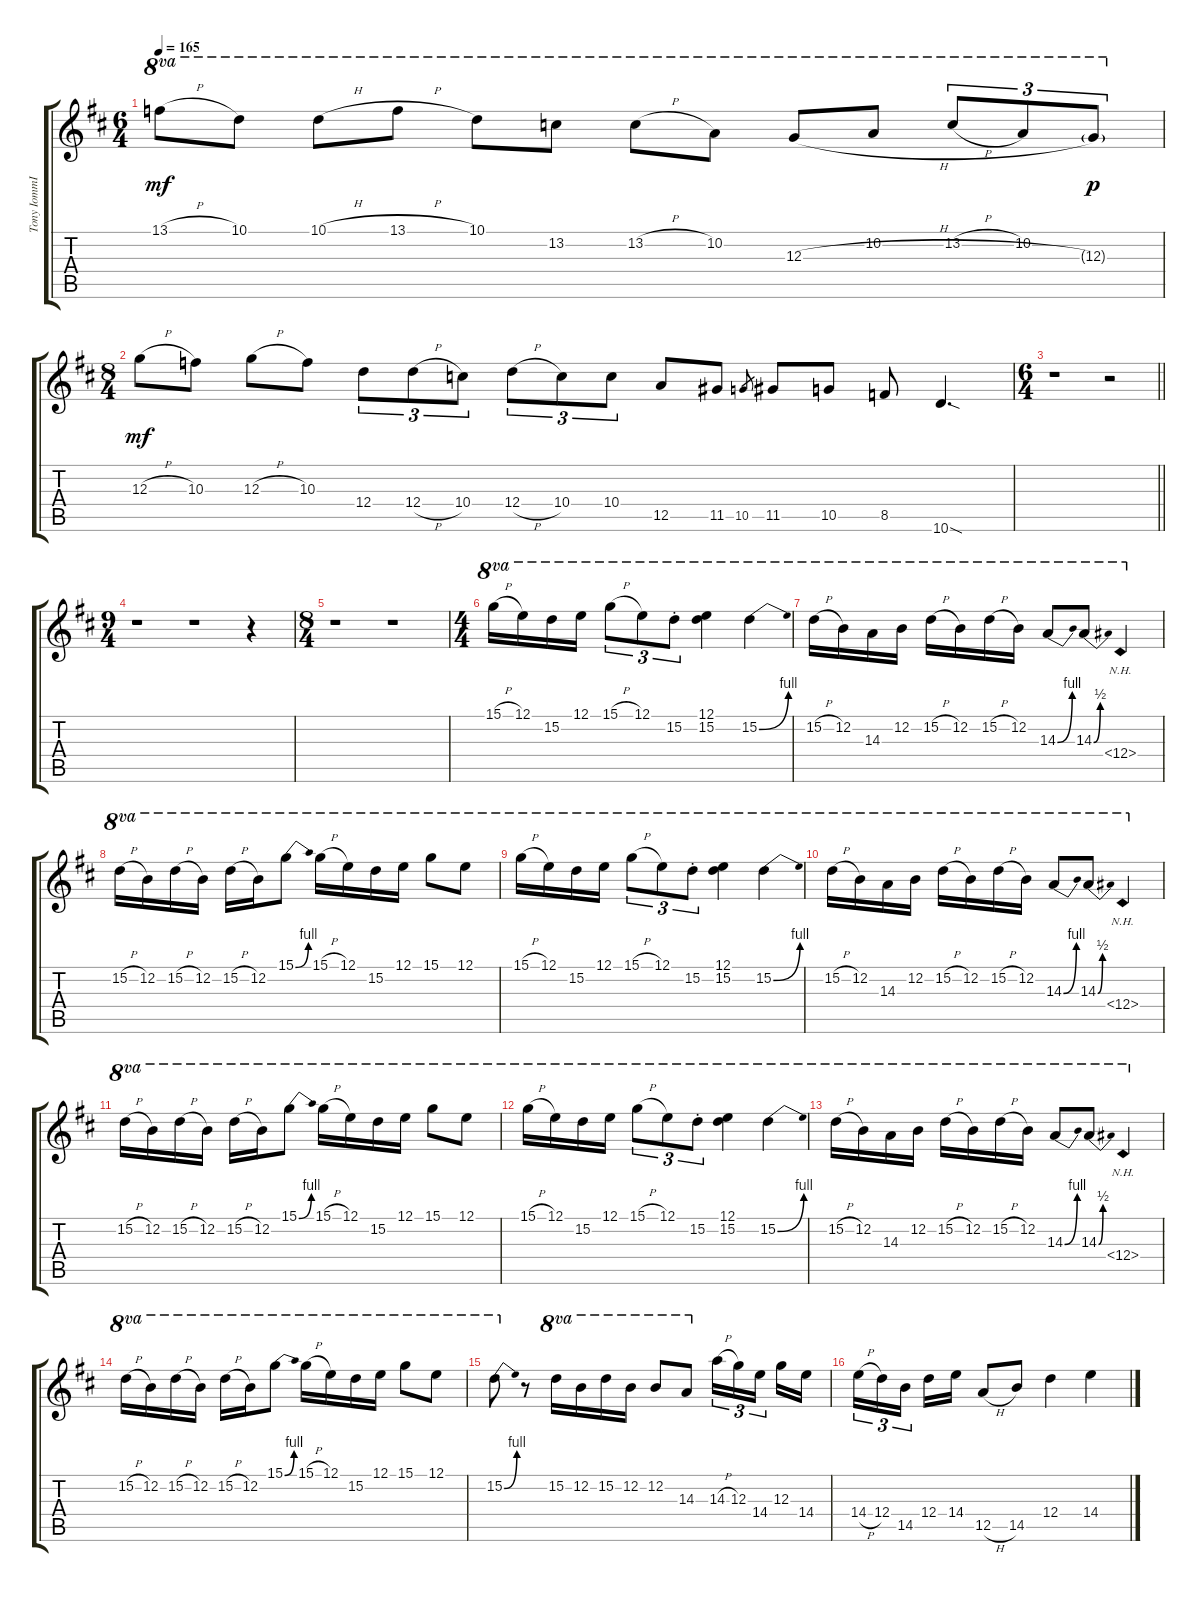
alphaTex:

\track ("Tony IommI Distortion (Lead II)" "Tony IommI") {instrument distortionguitar}
\staff {score tabs}
\tuning (E4 B3 G3 D3 A2 E2) {hide}
\ts (6 4)
\tempo 165
\clef g2
\ks d
13.1{h}.8{ot 8va dy mf} 10.1.8{ot 8va} 10.1{h}.8{ot 8va} 13.1{h}.8{ot 8va} 10.1.8{ot 8va} 13.2.8{ot 8va} 13.2{h}.8{ot 8va} 10.2.8{ot 8va} 12.3{h}.8{ot 8va} 10.2.8{ot 8va} 13.2{h}.8{tu (3 2) ot 8va} 10.2.8{tu (3 2) ot 8va} 12.3{g}.8{tu (3 2) ot 8va dy p} |
\ts (8 4)
12.3{h}.8{dy mf} 10.3.8 12.3{h}.8 10.3.8 12.4.8{tu (3 2)} 12.4{h}.8{tu (3 2)} 10.4.8{tu (3 2)} 12.4{h}.8{tu (3 2)} 10.4.8{tu (3 2)} 10.4.8{tu (3 2)} 12.5.8 11.5.8 10.5.8{gr} 11.5.8 10.5.8 8.5.8 10.6{sod}.4{d} |
\ts (6 4)
\barLineRight lightlight
r.1 r.2 |
\ts (9 4)
r.1 r.1 r.4 |
\ts (8 4)
r.1 r.1 |
\ts (4 4)
15.1{h}.16{ot 8va} 12.1.16{ot 8va} 15.2.16{ot 8va} 12.1.16{ot 8va} 15.1{h}.8{tu (3 2) ot 8va} 12.1.8{tu (3 2) ot 8va} 15.2{st}.8{tu (3 2) ot 8va} (12.1 15.2).4{ot 8va} 15.2{be (bend 0 0 60 4)}.4{ot 8va} |
15.2{h}.16{ot 8va} 12.2.16{ot 8va} 14.3.16{ot 8va} 12.2.16{ot 8va} 15.2{h}.16{ot 8va} 12.2.16{ot 8va} 15.2{h}.16{ot 8va} 12.2.16{ot 8va} 14.3{be (bend 0 0 60 4)}.8{ot 8va} 14.3{be (bend 0 0 60 2)}.8{ot 8va} 12.4{nh}.4{ot 8va} |
15.2{h}.16{ot 8va} 12.2.16{ot 8va} 15.2{h}.16{ot 8va} 12.2.16{ot 8va} 15.2{h}.16{ot 8va} 12.2.16{ot 8va} 15.1{be (bend 0 0 60 4)}.8{ot 8va} 15.1{h}.16{ot 8va} 12.1.16{ot 8va} 15.2.16{ot 8va} 12.1.16{ot 8va} 15.1.8{ot 8va} 12.1.8{ot 8va} |
15.1{h}.16{ot 8va} 12.1.16{ot 8va} 15.2.16{ot 8va} 12.1.16{ot 8va} 15.1{h}.8{tu (3 2) ot 8va} 12.1.8{tu (3 2) ot 8va} 15.2{st}.8{tu (3 2) ot 8va} (12.1 15.2).4{ot 8va} 15.2{be (bend 0 0 60 4)}.4{ot 8va} |
15.2{h}.16{ot 8va} 12.2.16{ot 8va} 14.3.16{ot 8va} 12.2.16{ot 8va} 15.2{h}.16{ot 8va} 12.2.16{ot 8va} 15.2{h}.16{ot 8va} 12.2.16{ot 8va} 14.3{be (bend 0 0 60 4)}.8{ot 8va} 14.3{be (bend 0 0 60 2)}.8{ot 8va} 12.4{nh}.4{ot 8va} |
15.2{h}.16{ot 8va} 12.2.16{ot 8va} 15.2{h}.16{ot 8va} 12.2.16{ot 8va} 15.2{h}.16{ot 8va} 12.2.16{ot 8va} 15.1{be (bend 0 0 60 4)}.8{ot 8va} 15.1{h}.16{ot 8va} 12.1.16{ot 8va} 15.2.16{ot 8va} 12.1.16{ot 8va} 15.1.8{ot 8va} 12.1.8{ot 8va} |
15.1{h}.16{ot 8va} 12.1.16{ot 8va} 15.2.16{ot 8va} 12.1.16{ot 8va} 15.1{h}.8{tu (3 2) ot 8va} 12.1.8{tu (3 2) ot 8va} 15.2{st}.8{tu (3 2) ot 8va} (12.1 15.2).4{ot 8va} 15.2{be (bend 0 0 60 4)}.4{ot 8va} |
15.2{h}.16{ot 8va} 12.2.16{ot 8va} 14.3.16{ot 8va} 12.2.16{ot 8va} 15.2{h}.16{ot 8va} 12.2.16{ot 8va} 15.2{h}.16{ot 8va} 12.2.16{ot 8va} 14.3{be (bend 0 0 60 4)}.8{ot 8va} 14.3{be (bend 0 0 60 2)}.8{ot 8va} 12.4{nh}.4{ot 8va} |
15.2{h}.16{ot 8va} 12.2.16{ot 8va} 15.2{h}.16{ot 8va} 12.2.16{ot 8va} 15.2{h}.16{ot 8va} 12.2.16{ot 8va} 15.1{be (bend 0 0 60 4)}.8{ot 8va} 15.1{h}.16{ot 8va} 12.1.16{ot 8va} 15.2.16{ot 8va} 12.1.16{ot 8va} 15.1.8{ot 8va} 12.1.8{ot 8va} |
15.2{be (bend 0 0 60 4)}.8{ot 8va} r.8 15.2.16{ot 8va} 12.2.16{ot 8va} 15.2.16{ot 8va} 12.2.16{ot 8va} 12.2.8{ot 8va} 14.3.8{ot 8va} 14.3{h}.16{tu (3 2)} 12.3.16{tu (3 2)} 14.4.16{tu (3 2) beam splitsecondary} 12.3.16 14.4.16 |
14.4{h}.16{tu (3 2)} 12.4.16{tu (3 2)} 14.5.16{tu (3 2) beam splitsecondary} 12.4.16 14.4.16 12.5{h}.8 14.5.8 12.4.4 14.4.4
